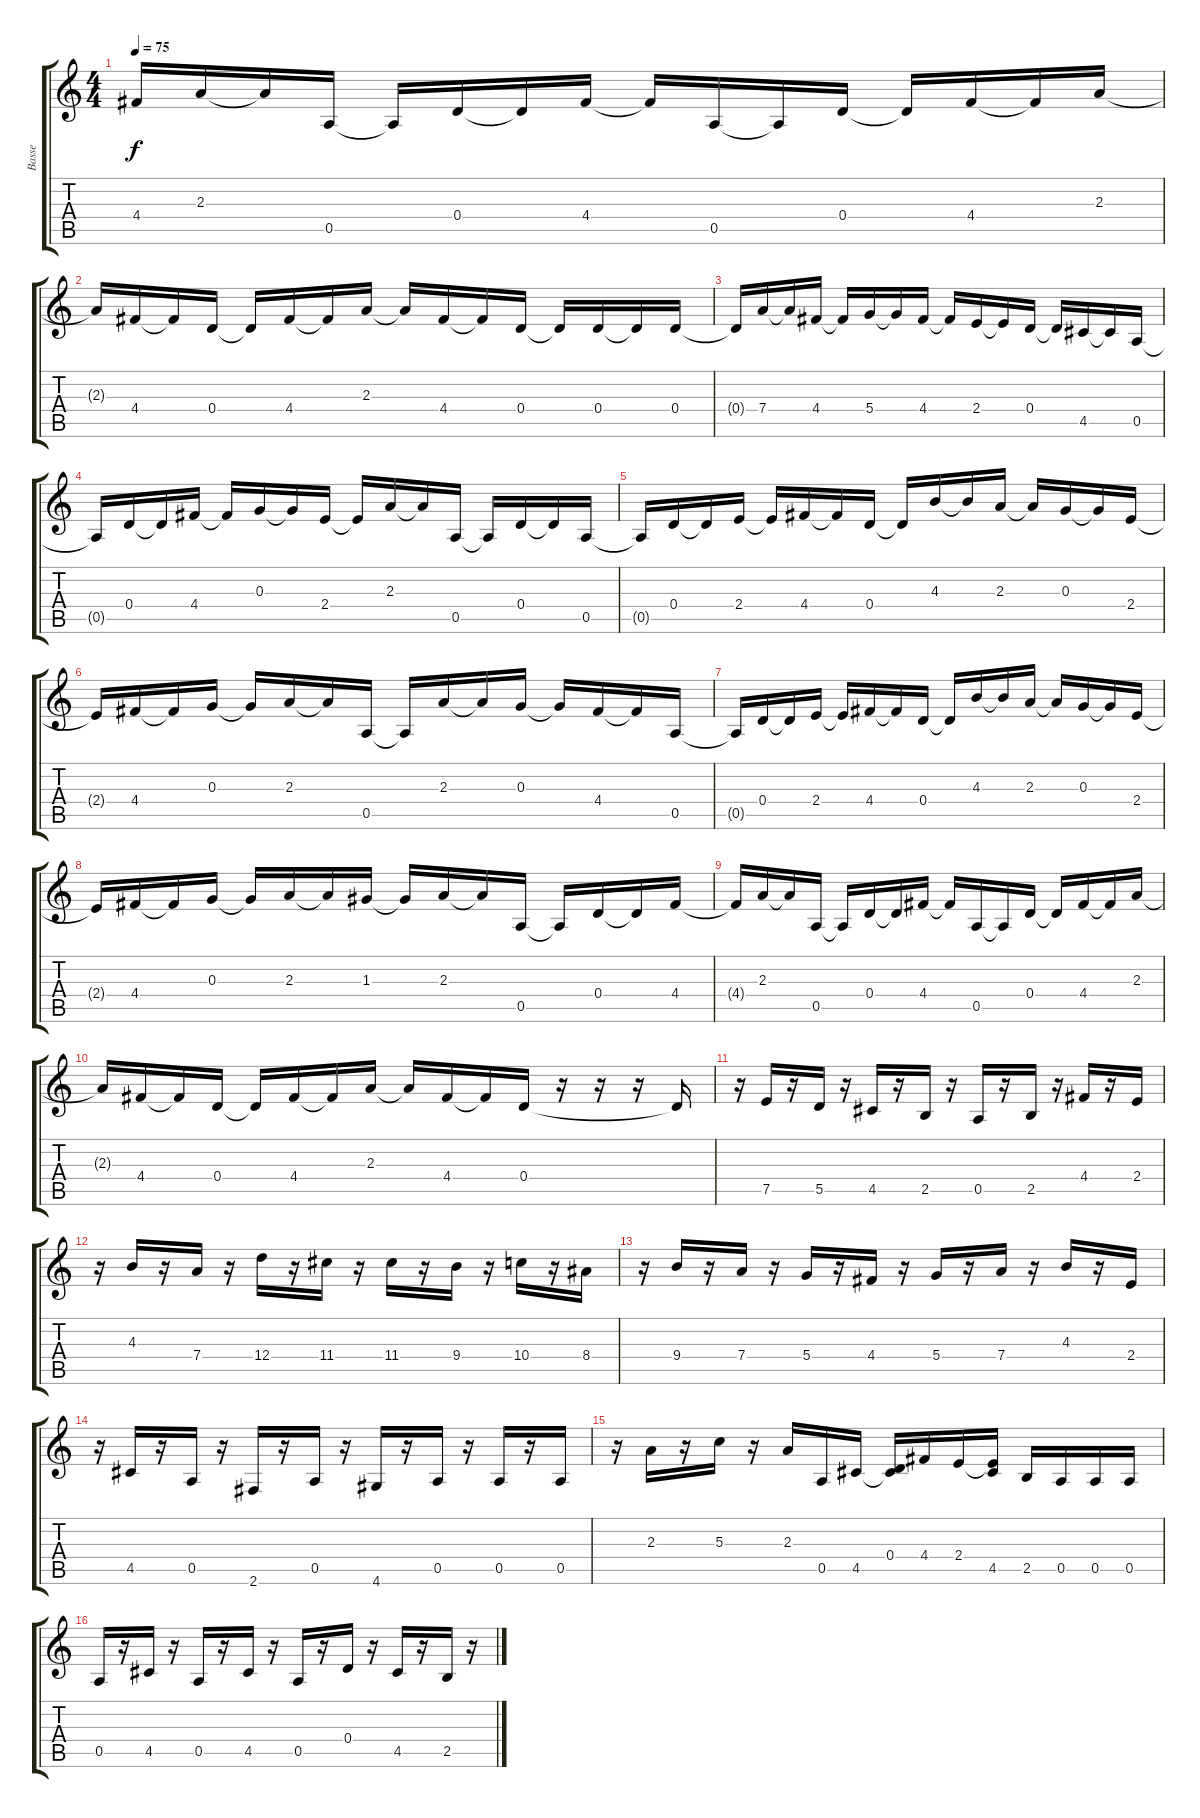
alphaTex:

\track ("Basse" "Basse") {instrument electricbassfinger}
\staff {score tabs}
\tuning (E4 B3 G3 D3 A2 E2) {hide}
\ts (4 4)
\tempo 75
\clef g2
\ks c
4.4{t}.16{dy f} 2.3.16 2.3{t}.16 0.5.16 0.5{t}.16 0.4.16 0.4{t}.16 4.4.16 4.4{t}.16 0.5.16 0.5{t}.16 0.4.16 0.4{t}.16 4.4.16 4.4{t}.16 2.3.16 |
2.3{t}.16 4.4.16 4.4{t}.16 0.4.16 0.4{t}.16 4.4.16 4.4{t}.16 2.3.16 2.3{t}.16 4.4.16 4.4{t}.16 0.4.16 0.4{t}.16 0.4.16 0.4{t}.16 0.4.16 |
0.4{t}.16 7.4.16 7.4{t}.16 4.4.16 4.4{t}.16 5.4.16 5.4{t}.16 4.4.16 4.4{t}.16 2.4.16 2.4{t}.16 0.4.16 0.4{t}.16 4.5.16 4.5{t}.16 0.5.16 |
0.5{t}.16 0.4.16 0.4{t}.16 4.4.16 4.4{t}.16 0.3.16 0.3{t}.16 2.4.16 2.4{t}.16 2.3.16 2.3{t}.16 0.5.16 0.5{t}.16 0.4.16 0.4{t}.16 0.5.16 |
0.5{t}.16 0.4.16 0.4{t}.16 2.4.16 2.4{t}.16 4.4.16 4.4{t}.16 0.4.16 0.4{t}.16 4.3.16 4.3{t}.16 2.3.16 2.3{t}.16 0.3.16 0.3{t}.16 2.4.16 |
2.4{t}.16 4.4.16 4.4{t}.16 0.3.16 0.3{t}.16 2.3.16 2.3{t}.16 0.5.16 0.5{t}.16 2.3.16 2.3{t}.16 0.3.16 0.3{t}.16 4.4.16 4.4{t}.16 0.5.16 |
0.5{t}.16 0.4.16 0.4{t}.16 2.4.16 2.4{t}.16 4.4.16 4.4{t}.16 0.4.16 0.4{t}.16 4.3.16 4.3{t}.16 2.3.16 2.3{t}.16 0.3.16 0.3{t}.16 2.4.16 |
2.4{t}.16 4.4.16 4.4{t}.16 0.3.16 0.3{t}.16 2.3.16 2.3{t}.16 1.3.16 1.3{t}.16 2.3.16 2.3{t}.16 0.5.16 0.5{t}.16 0.4.16 0.4{t}.16 4.4.16 |
4.4{t}.16 2.3.16 2.3{t}.16 0.5.16 0.5{t}.16 0.4.16 0.4{t}.16 4.4.16 4.4{t}.16 0.5.16 0.5{t}.16 0.4.16 0.4{t}.16 4.4.16 4.4{t}.16 2.3.16 |
2.3{t}.16 4.4.16 4.4{t}.16 0.4.16 0.4{t}.16 4.4.16 4.4{t}.16 2.3.16 2.3{t}.16 4.4.16 4.4{t}.16 0.4.16 r.16 r.16 r.16 0.4{t}.16 |
r.16 7.5.16 r.16 5.5.16 r.16 4.5.16 r.16 2.5.16 r.16 0.5.16 r.16 2.5.16 r.16 4.4.16 r.16 2.4.16 |
r.16 4.3.16 r.16 7.4.16 r.16 12.4.16 r.16 11.4.16 r.16 11.4.16 r.16 9.4.16 r.16 10.4.16 r.16 8.4.16 |
r.16 9.4.16 r.16 7.4.16 r.16 5.4.16 r.16 4.4.16 r.16 5.4.16 r.16 7.4.16 r.16 4.3.16 r.16 2.4.16 |
r.16 4.5.16 r.16 0.5.16 r.16 2.6.16 r.16 0.5.16 r.16 4.6.16 r.16 0.5.16 r.16 0.5.16 r.16 0.5.16 |
r.16 2.3.16 r.16 5.3.16 r.16 2.3.16 0.5.16 4.5.16 (0.4 4.5{t}).16 4.4.16 2.4.16 (2.4{t} 4.5).16 2.5.16 0.5.16 0.5.16 0.5.16 |
0.5.16 r.16 4.5.16 r.16 0.5.16 r.16 4.5.16 r.16 0.5.16 r.16 0.4.16 r.16 4.5.16 r.16 2.5.16 r.16
